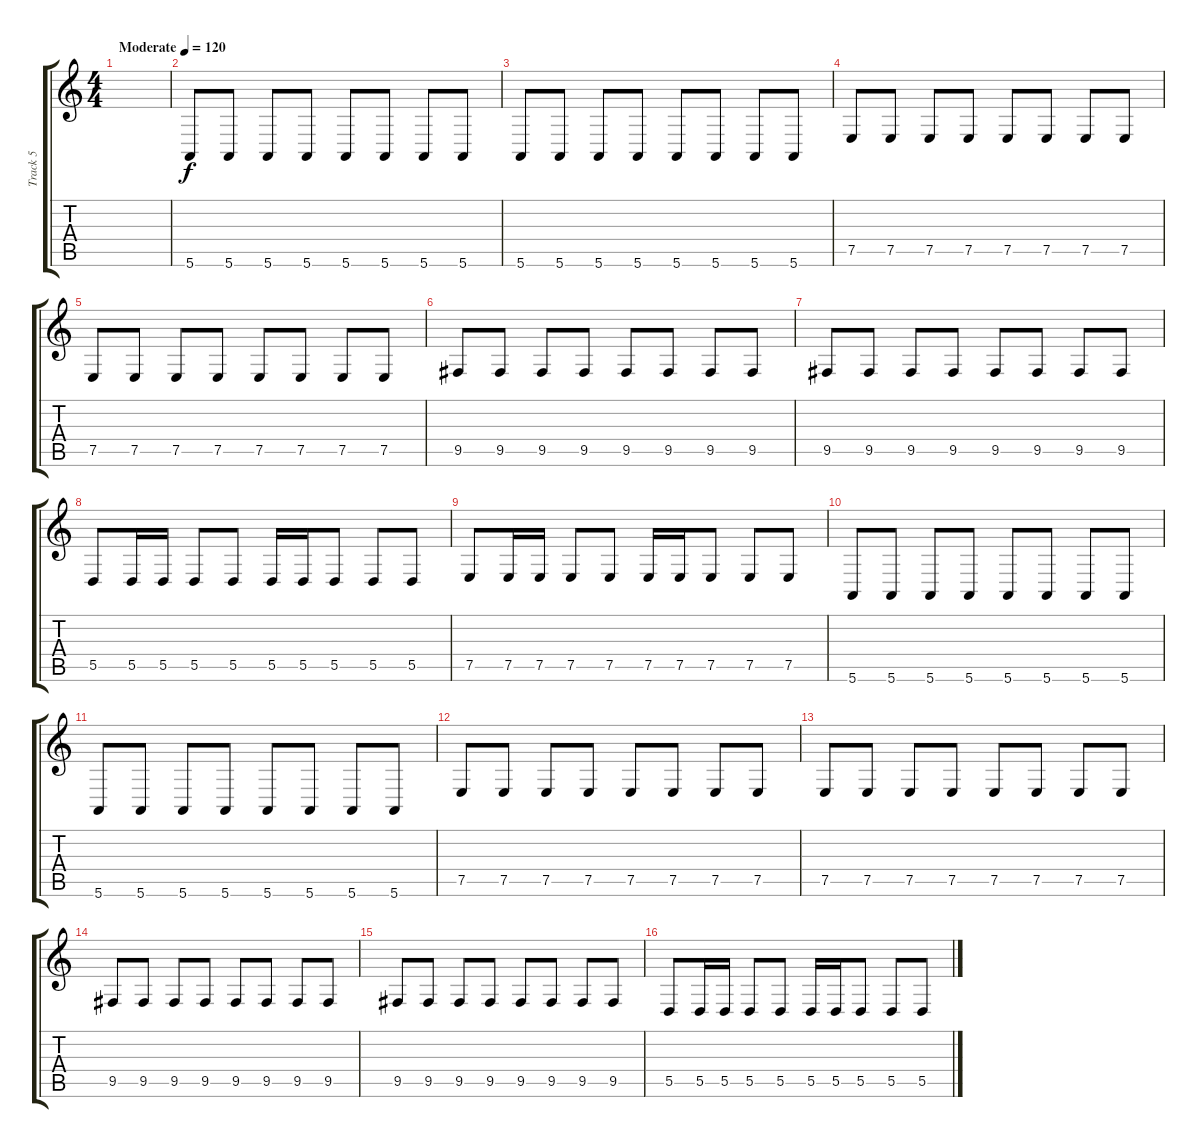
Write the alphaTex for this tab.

\track ("Track 5" "Track 5") {solo instrument acousticgrandpiano}
\staff {score tabs}
\tuning (E4 B3 G3 D3 A2 E2) {hide}
\ts (4 4)
\tempo (120 "Moderate")
\clef g2
\ks c
|
5.6.8 5.6.8 5.6.8 5.6.8 5.6.8 5.6.8 5.6.8 5.6.8 |
5.6.8 5.6.8 5.6.8 5.6.8 5.6.8 5.6.8 5.6.8 5.6.8 |
7.5.8 7.5.8 7.5.8 7.5.8 7.5.8 7.5.8 7.5.8 7.5.8 |
7.5.8 7.5.8 7.5.8 7.5.8 7.5.8 7.5.8 7.5.8 7.5.8 |
9.5.8 9.5.8 9.5.8 9.5.8 9.5.8 9.5.8 9.5.8 9.5.8 |
9.5.8 9.5.8 9.5.8 9.5.8 9.5.8 9.5.8 9.5.8 9.5.8 |
5.5.8 5.5.16 5.5.16 5.5.8 5.5.8 5.5.16 5.5.16 5.5.8 5.5.8 5.5.8 |
7.5.8 7.5.16 7.5.16 7.5.8 7.5.8 7.5.16 7.5.16 7.5.8 7.5.8 7.5.8 |
5.6.8 5.6.8 5.6.8 5.6.8 5.6.8 5.6.8 5.6.8 5.6.8 |
5.6.8 5.6.8 5.6.8 5.6.8 5.6.8 5.6.8 5.6.8 5.6.8 |
7.5.8 7.5.8 7.5.8 7.5.8 7.5.8 7.5.8 7.5.8 7.5.8 |
7.5.8 7.5.8 7.5.8 7.5.8 7.5.8 7.5.8 7.5.8 7.5.8 |
9.5.8 9.5.8 9.5.8 9.5.8 9.5.8 9.5.8 9.5.8 9.5.8 |
9.5.8 9.5.8 9.5.8 9.5.8 9.5.8 9.5.8 9.5.8 9.5.8 |
5.5.8 5.5.16 5.5.16 5.5.8 5.5.8 5.5.16 5.5.16 5.5.8 5.5.8 5.5.8
